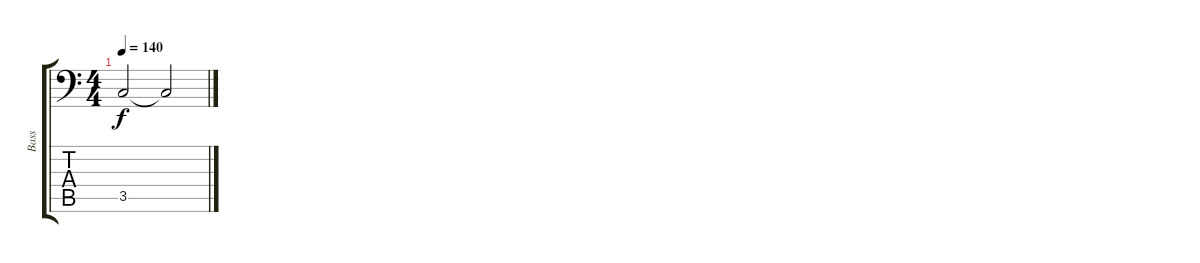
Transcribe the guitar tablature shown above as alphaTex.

\track ("Bass" "Bass") {instrument electricbassfinger}
\staff {score tabs}
\tuning (E4 B3 G2 D2 A1 E1) {hide}
\ts (4 4)
\tempo 140
\clef f4
\ks c
3.5.2{dy f} 3.5{t}.2{volume 0}
